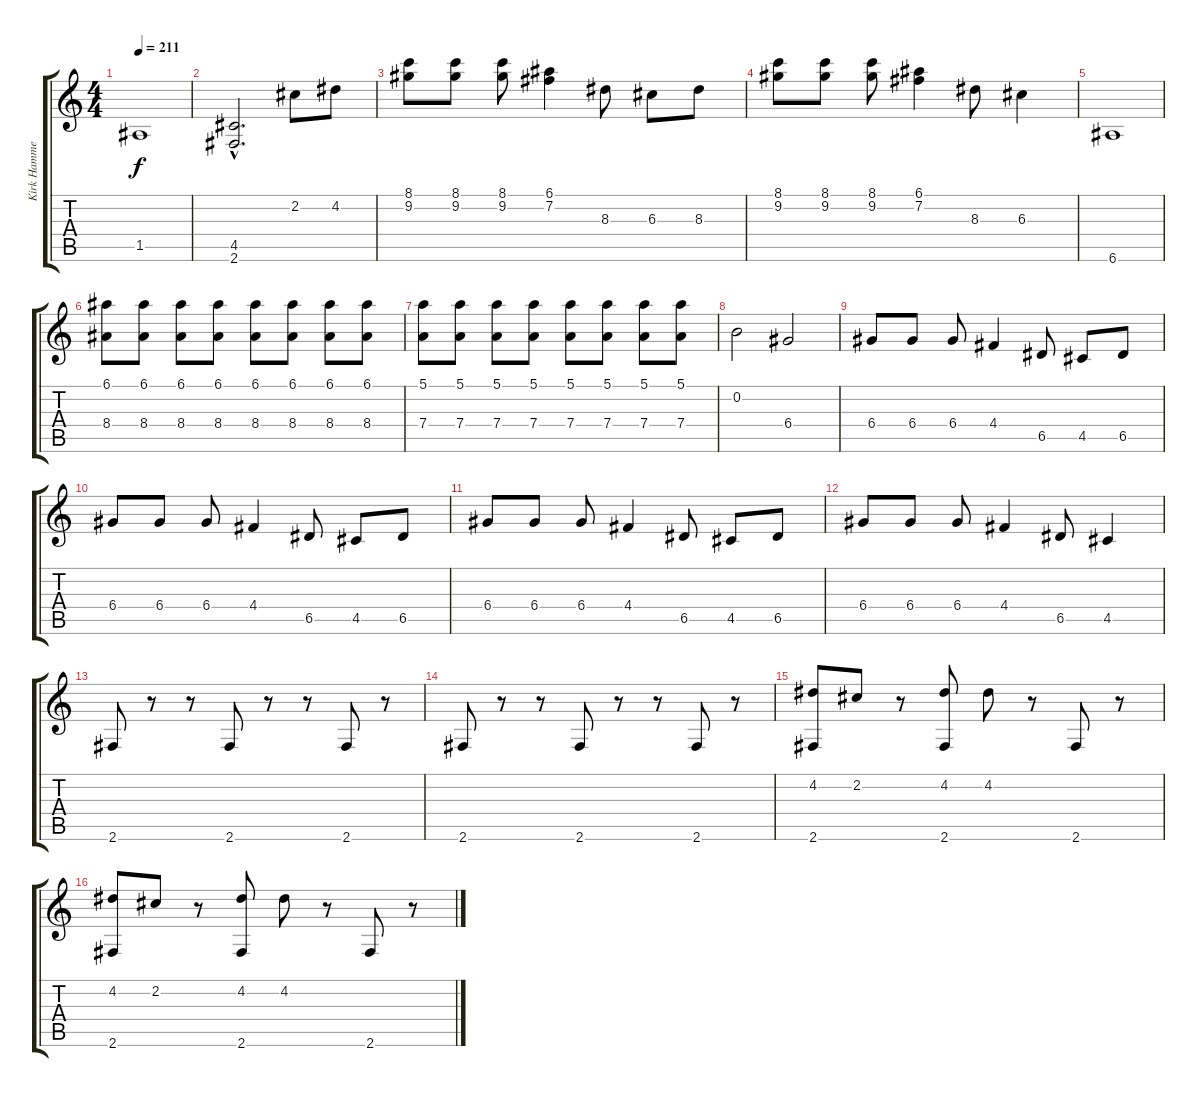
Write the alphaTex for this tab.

\track ("Kirk Hammett (Guitar)" "Kirk Hamme") {instrument overdrivenguitar}
\staff {score tabs}
\tuning (E4 B3 G3 D3 A2 E2) {hide}
\ts (4 4)
\tempo 211
\clef g2
\ks c
1.5.1{dy f} |
(4.5{hac} 2.6{hac}).2{d} 2.2.8 4.2.8 |
(8.1 9.2).8 (8.1 9.2).8 (8.1 9.2).8 (6.1 7.2).4 8.3.8 6.3.8 8.3.8 |
(8.1 9.2).8 (8.1 9.2).8 (8.1 9.2).8 (6.1 7.2).4 8.3.8 6.3.4 |
6.6.1 |
(6.1 8.4).8 (6.1 8.4).8 (6.1 8.4).8 (6.1 8.4).8 (6.1 8.4).8 (6.1 8.4).8 (6.1 8.4).8 (6.1 8.4).8 |
(5.1 7.4).8 (5.1 7.4).8 (5.1 7.4).8 (5.1 7.4).8 (5.1 7.4).8 (5.1 7.4).8 (5.1 7.4).8 (5.1 7.4).8 |
0.2.2 6.4.2 |
6.4.8 6.4.8 6.4.8 4.4.4 6.5.8 4.5.8 6.5.8 |
6.4.8 6.4.8 6.4.8 4.4.4 6.5.8 4.5.8 6.5.8 |
6.4.8 6.4.8 6.4.8 4.4.4 6.5.8 4.5.8 6.5.8 |
6.4.8 6.4.8 6.4.8 4.4.4 6.5.8 4.5.4 |
2.6.8 r.8 r.8 2.6.8 r.8 r.8 2.6.8 r.8 |
2.6.8 r.8 r.8 2.6.8 r.8 r.8 2.6.8 r.8 |
(4.2 2.6).8 2.2.8 r.8 (4.2 2.6).8 4.2.8 r.8 2.6.8 r.8 |
(4.2 2.6).8 2.2.8 r.8 (4.2 2.6).8 4.2.8 r.8 2.6.8 r.8
